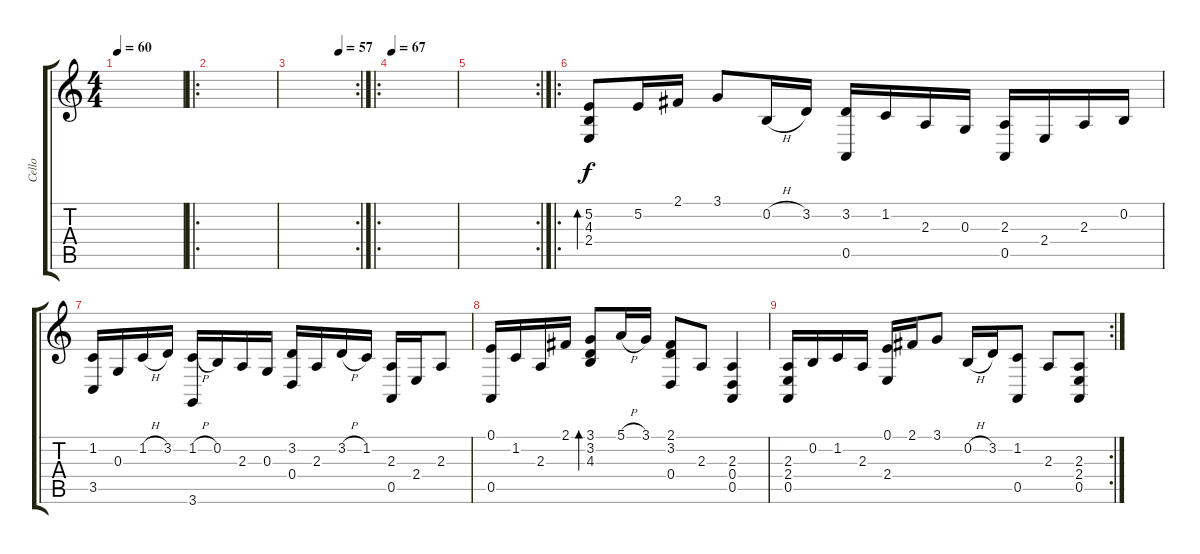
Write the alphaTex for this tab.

\track ("Cello" "Cello") {instrument cello}
\staff {score tabs}
\tuning (E4 B3 G3 D3 A2 E2) {hide}
\ts (4 4)
\tempo 60
\clef g2
\ks c
|
\ro
|
\rc 2
\tempo (57 0.75)
|
\ro
\tempo 67
|
\rc 2
|
\ro
(5.2 4.3 2.4).8{bd 120} 5.2.16 2.1.16 3.1.8 0.2{h}.16 3.2.16 (3.2 0.5).16 1.2.16 2.3.16 0.3.16 (2.3 0.5).16 2.4.16 2.3.16 0.2.16 |
(1.2 3.5).16 0.3.16 1.2{h}.16 3.2.16 (1.2{h} 3.6).16 0.2.16 2.3.16 0.3.16 (3.2 0.4).16 2.3.16 3.2{h}.16 1.2.16 (2.3 0.5).16 2.4.16 2.3.8 |
(0.1 0.5).16 1.2.16 2.3.16 2.1.16 (3.1 3.2 4.3).8{bd 120} 5.1{h}.16 3.1.16 (2.1 3.2 0.4).8 2.3.8 (2.3 0.4 0.5).4 |
\rc 2
(2.3 2.4 0.5).16 0.2.16 1.2.16 2.3.16 (0.1 2.4).16 2.1.16 3.1.8 0.2{h}.16 3.2.16 (1.2 0.5).8 2.3.8 (2.3 2.4 0.5).8
